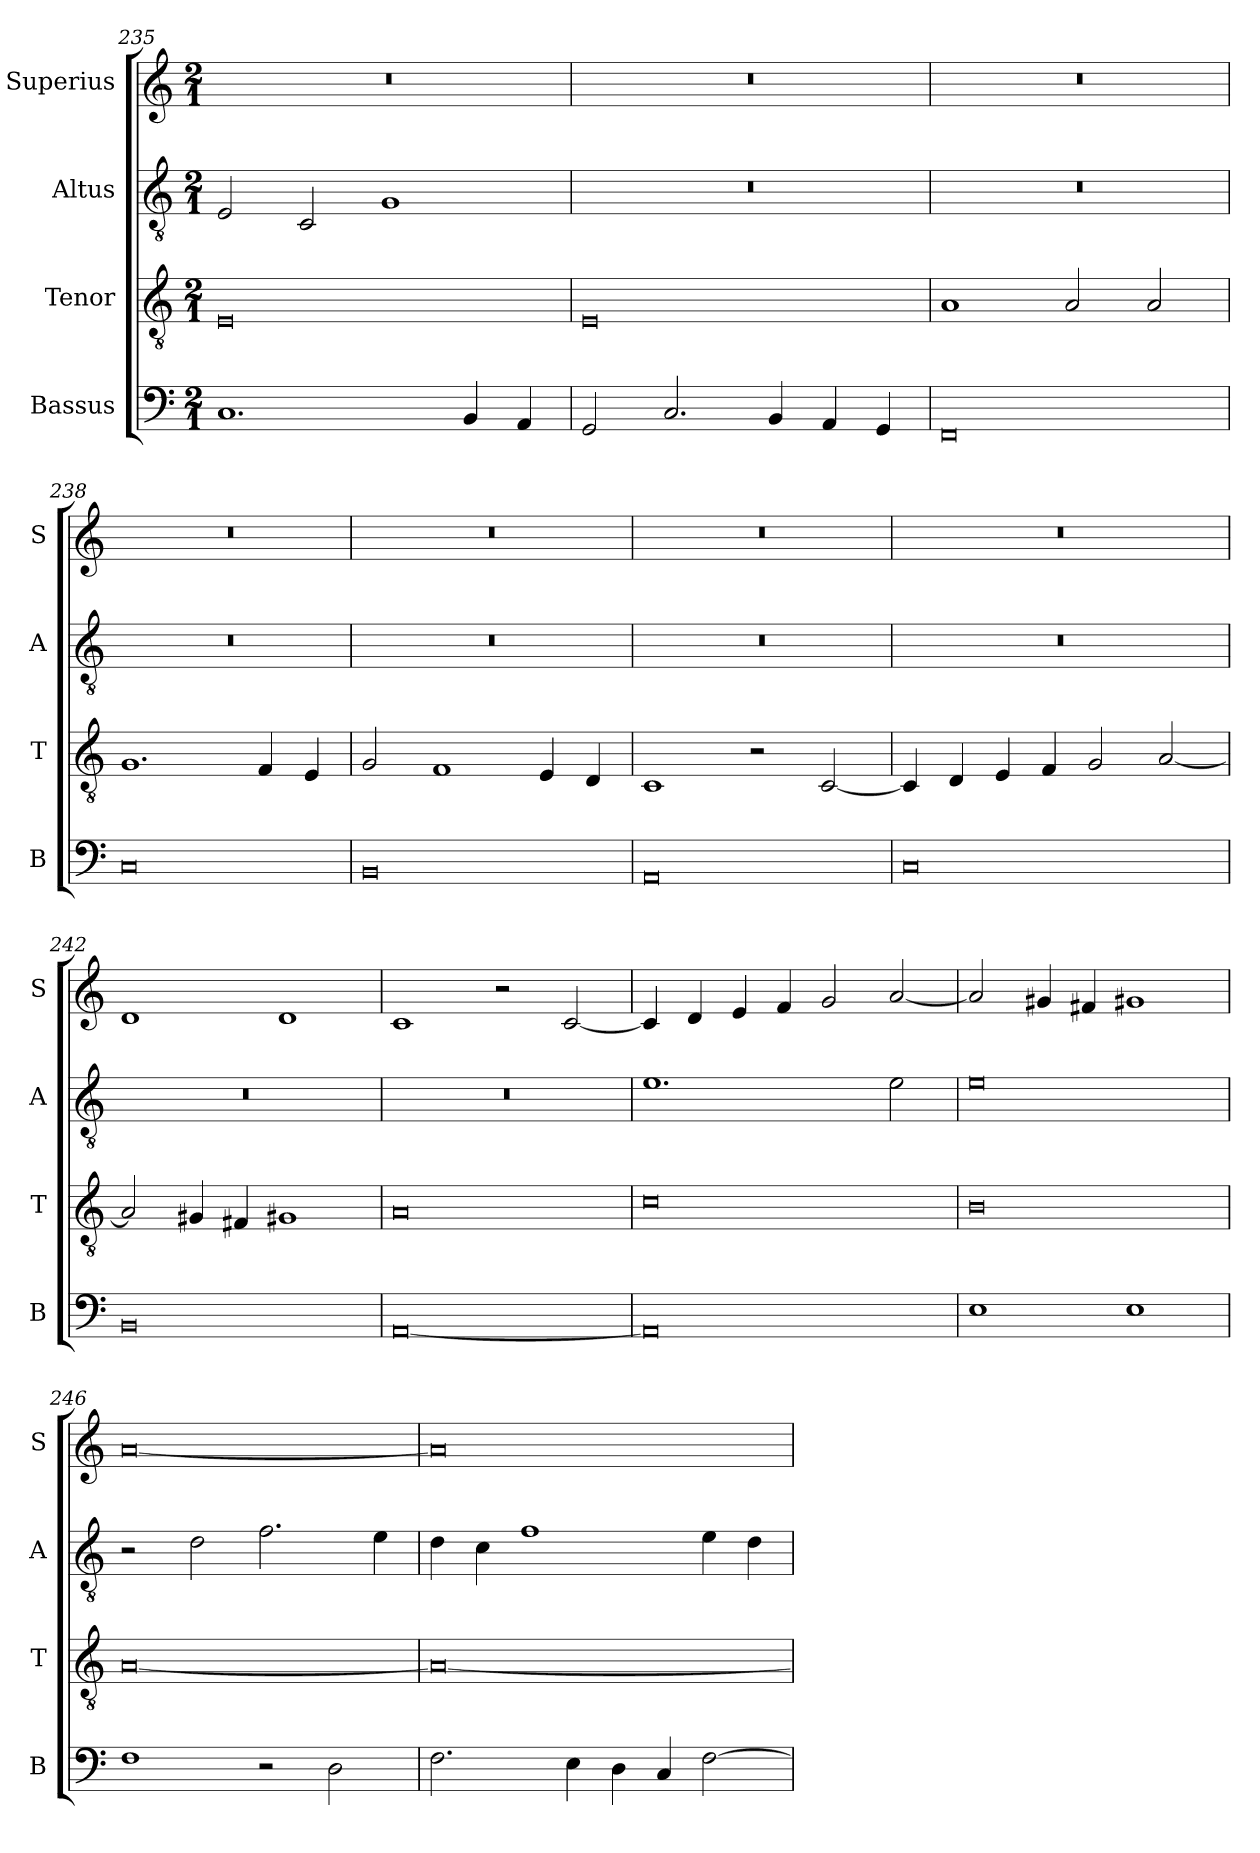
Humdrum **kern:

**kern	**kern	**kern	**kern
*part4	*part3	*part2	*part1
*staff4	*staff3	*staff2	*staff1
*I"Bassus	*I"Tenor	*I"Altus	*I"Superius
*I'B	*I'T	*I'A	*I'S
*clefF4	*clefGv2	*clefGv2	*clefG2
*k[]	*k[]	*k[]	*k[]
*M2/1	*M2/1	*M2/1	*M2/1
=235	=235	=235	=235
1.C	0E	2E	0r
.	.	2C	.
.	.	1G	.
4BB	.	.	.
4AA	.	.	.
=236	=236	=236	=236
2GG	0E	0r	0r
2.C	.	.	.
4BB	.	.	.
4AA	.	.	.
4GG	.	.	.
=237	=237	=237	=237
0FF	1A	0r	0r
.	2A	.	.
.	2A	.	.
=238	=238	=238	=238
0C	1.G	0r	0r
.	4F	.	.
.	4E	.	.
=239	=239	=239	=239
0BB	2G	0r	0r
.	1F	.	.
.	4E	.	.
.	4D	.	.
=240	=240	=240	=240
0AA	1C	0r	0r
.	2r	.	.
.	[2C	.	.
=241	=241	=241	=241
0C	4C]	0r	0r
.	4D	.	.
.	4E	.	.
.	4F	.	.
.	2G	.	.
.	[2A	.	.
=242	=242	=242	=242
0BB	2A]	0r	1d
.	4G#X	.	.
.	4F#X	.	.
.	1G#X	.	1d
=243	=243	=243	=243
[0AA	0A	0r	1c
.	.	.	2r
.	.	.	[2c
=244	=244	=244	=244
0AA]	0c	1.e	4c]
.	.	.	4d
.	.	.	4e
.	.	.	4f
.	.	.	2g
.	.	2e	[2a
=245	=245	=245	=245
1E	0B	0e	2a]
.	.	.	4g#X
.	.	.	4f#X
1E	.	.	1g#X
=246	=246	=246	=246
1F	[0A	2r	[0a
.	.	2d	.
2r	.	2.f	.
2D	.	.	.
.	.	4e	.
=247	=247	=247	=247
2.F	0A_	4d	0a]
.	.	4c	.
.	.	1f	.
4E	.	.	.
4D	.	.	.
4C	.	.	.
[2F	.	4e	.
.	.	4d	.
=	=	=	=
*-	*-	*-	*-
